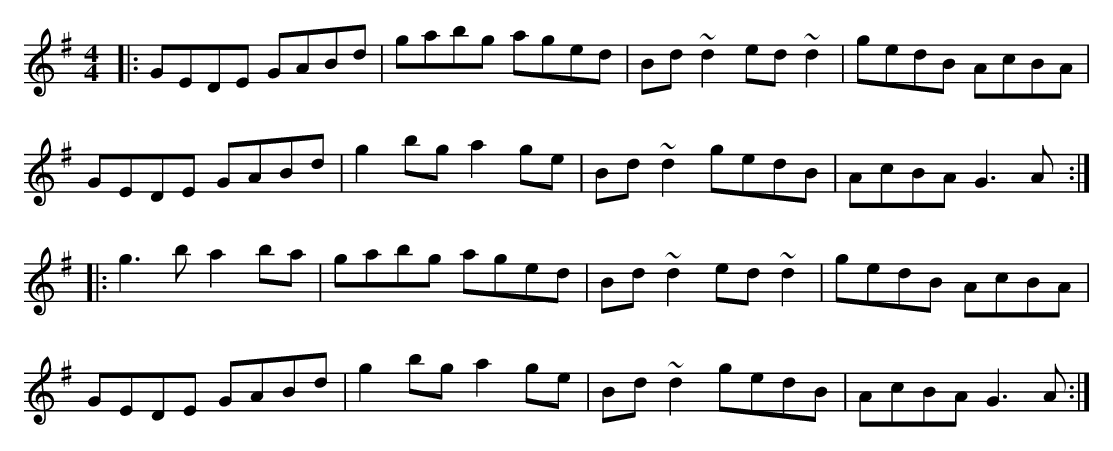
X:1
M:4/4
K:G
|:GEDE GABd|gabg aged|Bd~d2 ed~d2|gedB AcBA|
GEDE GABd|g2 bg a2 ge|Bd~d2 gedB|AcBA G3 A:|
|:g3b a2ba|gabg aged|Bd~d2 ed~d2|gedB AcBA|
GEDE GABd|g2 bg a2 ge|Bd~d2 gedB|AcBA G3 A:|
